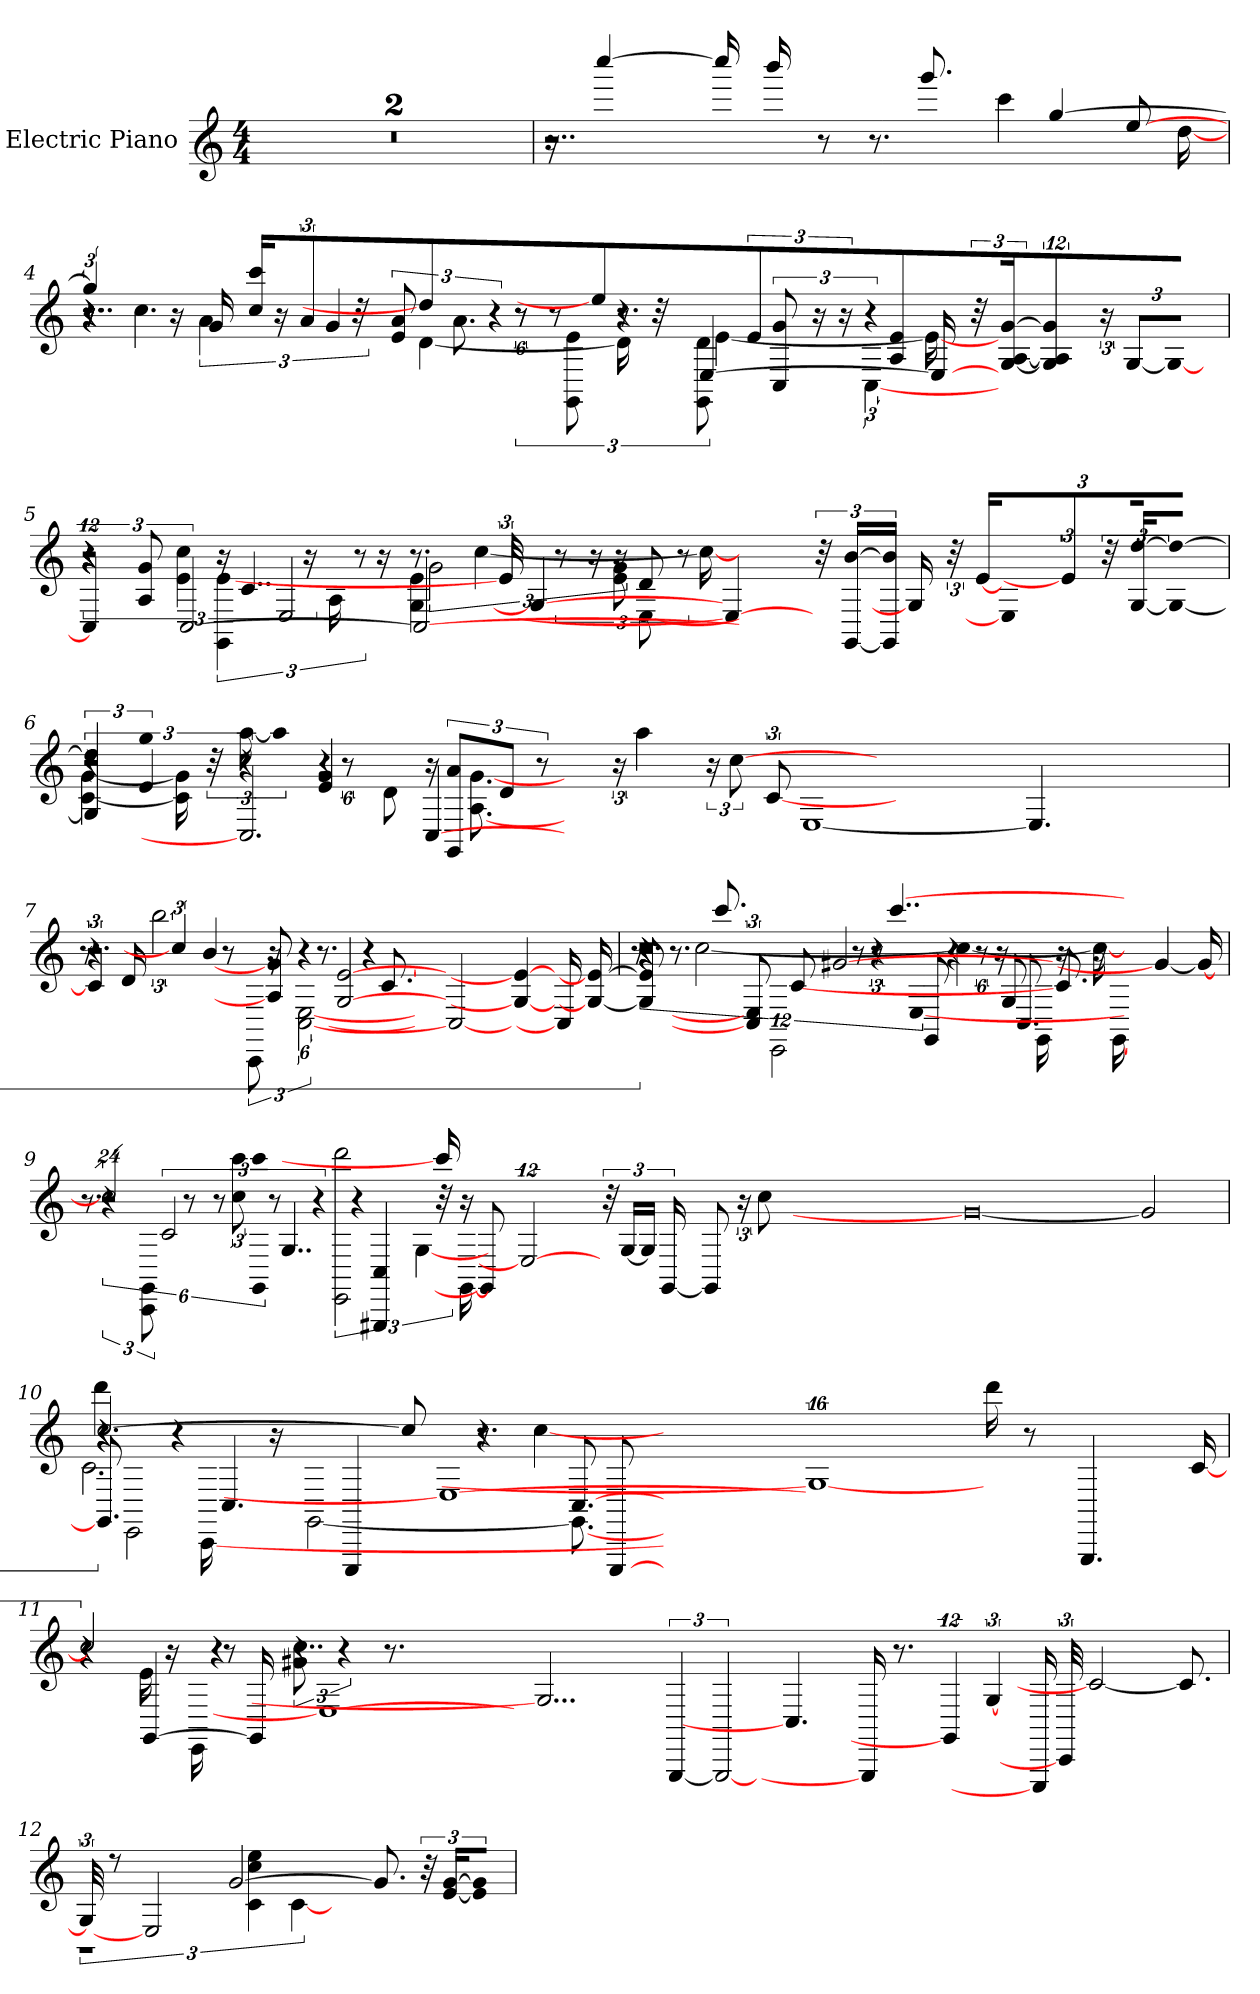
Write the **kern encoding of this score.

**kern
*part1
*staff1
*I"Electric Piano
*I'E.Pno
*clefG2
*M4/4
*MM120
=1
1r
=2
1r
=3
*^
*	*^
16r	2r	2..r
[4cccc	.	.
16cccc]	.	.
16bbb	.	.
8r	.	.
.	8.r	.
8.ggg	.	.
.	4ccc	.
[4gg	.	.
.	.	[8ee
.	[16dd	.
=4	=4	=4
*^	*^	*^
6gg]	8r	8.r	8.r	4.r	4..r
.	4.cc	.	.	.	.
16r	.	.	.	.	.
.	.	16g	6a	.	.
16cc\ 16cccKL	.	.	.	.	.
.	.	16r	.	.	.
12a\J	.	.	.	.	.
.	.	4g	.	.	.
.	.	.	48r	.	.
8dd]	.	.	[4d	12a 12e	.
.	.	.	.	.	8.a
.	.	.	.	6r	.
48%5r	12r	.	.	.	.
.	.	8r	.	.	.
.	12e 12GG	.	.	.	.
8ee]	.	.	.	.	.
.	.	.	16d]	8r	4.r
.	48r	.	.	.	.
.	12GG 12d	[4E	[4e	.	.
12e	.	.	.	.	.
.	.	.	.	12C 12g	.
.	16r	.	.	.	.
24r	.	.	.	.	.
.	[6C	.	.	6r	.
8A 8e	.	.	.	.	.
.	.	16E_	16e_	.	.
48r	.	.	.	.	.
[24G [24g [24A	12%5ryy	12%5ryy	12%5ryy	12%5ryy	12%5ryy
48%7G] 48%7g] 48%7A]	.	.	.	.	.
24r	.	.	.	.	.
[12G/L	.	.	.	.	.
48%5G/J_	.	.	.	.	.
=5	=5	=5	=5	=5	=5
48%7C]	6r	6r	4r	4r	2r
8g 8A	.	.	.	.	.
.	6cc 6e	[3C	.	.	.
.	.	.	6GG 6e	16r	.
4..c	.	.	.	.	.
.	.	.	.	2E	.
.	24r	.	.	.	.
.	16A	.	.	.	.
.	.	.	12r	.	.
.	16r	.	.	.	.
.	4G 4e	2C_	3g	.	8.r
.	.	.	.	.	[4cc
48e]	.	.	.	.	.
4G_	.	.	.	.	.
.	12r	.	.	.	.
.	.	.	.	16r	.
.	12e 12g	.	24r	.	.
.	.	.	[8E	8d	.
.	12r	.	.	.	.
.	.	.	.	.	16cc_
4E_	.	.	.	.	.
.	24%19ryy	24%19ryy	24%19ryy	24%19ryy	24%19ryy
48r	.	.	.	.	.
[24b/ [24GGLL	.	.	.	.	.
24b/] 24GG]JJ	.	.	.	.	.
16G]	.	.	.	.	.
48r	.	.	.	.	.
[24e/KL	.	.	.	.	.
16E]	.	.	.	.	.
12e/J]	.	.	.	.	.
48r	.	.	.	.	.
[24G/ [24ddKL	.	.	.	.	.
8G/_ 8dd_J	.	.	.	.	.
*	*	*	*v	*v	*v
=6	=6	=6	=6
6G] 6dd]	[4g [4c	6r	2r
12%7gg	.	6e	.
.	16g] 16c]	.	.
.	48r	.	.
.	[24aa	6r	.
.	48%7aa]	.	.
.	.	4g 4e	4r
.	48%5r	.	.
.	8d	.	.
2.C]	12GG/ 12aL	[4C	16r
.	.	.	[8.A [8.g
.	12d/J	.	.
.	12r	.	.
.	1ryy	1ryy	1ryy
24r	.	.	.
4aa	.	.	.
24r	.	.	.
12cc_	.	.	.
[12c	.	.	.
1E_	1ryy	1ryy	1ryy
4.E]	4.ryy	4.ryy	4.ryy
=7	=7	=7	=7
6c]	8.r	4.r	2r
16d	.	.	.
.	3bb	.	.
6cc]	.	.	.
.	.	4b	.
8r	.	.	.
.	.	.	12CC
8A] 8g]	16r	.	.
.	[12%5E [12%5C	.	6r
.	.	8.r	.
[2e [2G	.	.	.
.	.	.	4r
.	.	[8.c	.
.	48%49ryy	48%49ryy	48%49ryy
2C_	.	.	.
4e_ 4G_	.	.	.
16C]	.	.	.
16e_ 16G_	.	.	.
=8	=8	=8	=8
*	*^	*^	*^
*	*	*	*	*	*	*
8e] 8G]	8.r	4r	3r	4.r	12%7r	2r
8.r	.	.	.	.	.	.
.	[2cc	.	.	.	.	.
.	.	8.ccc	.	.	.	.
12E] 12C]	.	.	.	.	.	.
.	.	.	3EE	.	.	.
.	.	.	.	8c	.	.
[2g#X	.	.	.	.	.	.
.	.	8r	.	.	.	.
.	.	.	.	12r	.	4r
.	.	[4..ccc	.	.	.	.
.	.	.	.	8GG	[12%5E	.
.	.	.	48%7r	.	.	.
.	4cc_	.	.	.	.	.
.	.	.	.	48%5r	.	.
.	.	.	.	.	.	16r
.	.	.	16GG	8.C	.	8G
.	.	.	16r	.	.	.
8.c]	.	.	.	.	.	.
.	16cc_	.	[16GG	.	.	16r
.	48%19ryy	48%19ryy	48%19ryy	48%19ryy	48%19ryy	48%19ryy
4g#_	.	.	.	.	.	.
16g#_	.	.	.	.	.	.
*	*	*	*v	*v	*v	*v
=9	=9	=9	=9
48%17cc]	6r	8.r	12%5r
.	12GG 12CC	.	.
.	.	3c	.
.	8r	.	.
8r	.	.	.
.	12cc 12ccc	.	.
.	.	.	12GG 12ccc
.	8r	.	.
4..G	.	.	.
.	.	.	4r
.	.	6r	.
.	3ddd 3EE	.	.
.	.	4GGG#X 4C	.
.	.	.	[4G
16ccc]	48r	.	.
.	[16GG	16r	.
8GG]	.	.	.
.	1ryy	1ryy	1ryy
24%11E_	.	.	.
48r	.	.	.
[24G/LL	.	.	.
24G/JJ]	.	.	.
[24GG	.	.	.
8GG]	.	.	.
24r	.	.	.
8cc	.	.	.
1.ryy	00ryy	00ryy	00ryy
0g#_	.	.	.
2g#]	.	.	.
=10	=10	=10	=10
*	*	*^	*^
*	*	*	*	*	*
8.GG]	2.c	[2cc	4ddd	4.r	12%7r
4.C	.	.	.	.	.
.	.	.	16r	.	.
.	.	.	[2GG	.	.
.	.	.	.	4EEE	.
.	.	8cc]	.	.	.
1E_	.	.	.	.	.
.	.	.	.	.	12EE
.	.	8.r	.	4r	.
.	.	.	.	.	48%13r
.	[4cc	.	.	.	.
.	.	[8.C	8.GG_	.	.
.	.	.	.	[8EEE	.
.	.	.	.	.	[16CC
.	0ryy	0ryy	0ryy	0ryy	0ryy
16%13G_	.	.	.	.	.
16ddd	.	.	.	.	.
8r	.	.	.	.	.
4.GGG	.	.	.	.	.
[16c	.	.	.	.	.
*	*	*v	*v	*v	*v
=11	=11	=11
12%5cc]	4r	4r
.	16e	[4GG
.	16r	.
.	16EE	.
12r	.	.
.	8r	.
1E_	.	16GG]
.	12cc 12g#X	4..r
.	6r	.
.	8.r	.
.	48%175ryy	48%175ryy
2...G]	.	.
[6GGG	.	.
3GGG_	.	.
4.C]	.	.
16GGG]	.	.
8.r	.	.
48%7GG]	.	.
[6G	.	.
16EEE]	.	.
48CC]	.	.
2c_	.	.
8.c]	.	.
*	*v	*v
=12	=12
48G]	3%2r
8r	.
2E]	.
[2g	.
.	6c 6ee 6cc
.	[6c
.	48%25ryy
8.g]	.
48r	.
[24e/ [24gKL	.
8e/] 8g]J	.
*v	*v
=
*-
